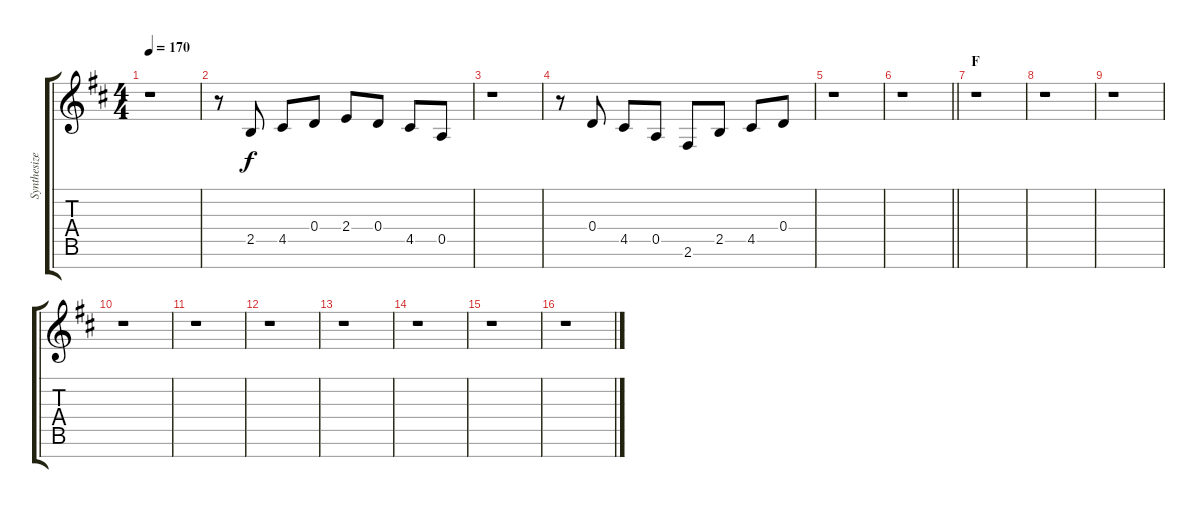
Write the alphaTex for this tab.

\track ("Synthesizer" "Synthesize") {instrument fx5brightness}
\staff {score tabs}
\tuning (E5 B4 G4 D4 A3 E3 B2) {hide}
\ts (4 4)
\tempo 170
\clef g2
\ks d
r.1{dy f} |
r.8 2.5.8 4.5.8 0.4.8 2.4.8 0.4.8 4.5.8 0.5.8 |
r.1 |
r.8 0.4.8 4.5.8 0.5.8 2.6.8 2.5.8 4.5.8 0.4.8 |
r.1 |
\barLineRight lightlight
r.1 |
\section ("" "F")
r.1 |
r.1 |
r.1 |
r.1 |
r.1 |
r.1 |
r.1 |
r.1 |
r.1 |
r.1
